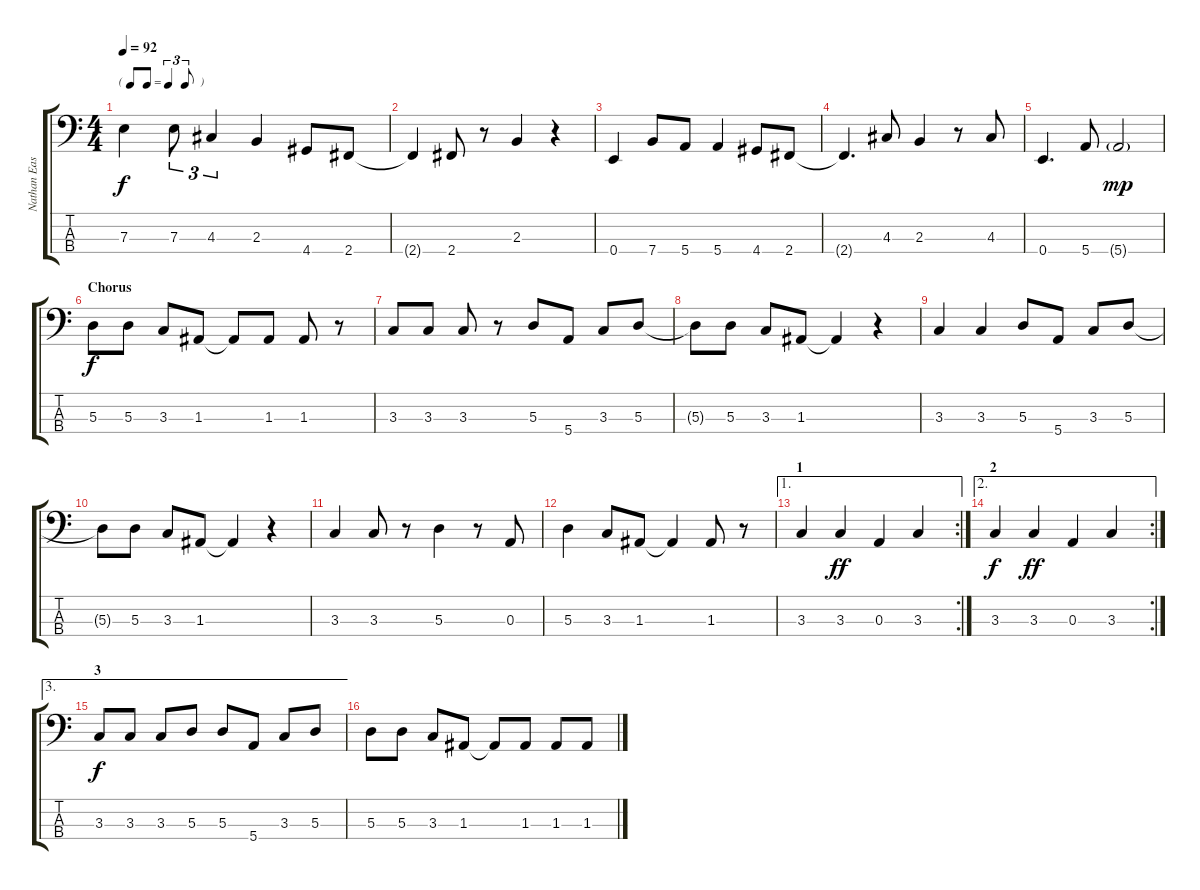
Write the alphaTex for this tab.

\track ("Nathan East" "Nathan Eas") {instrument acousticbass}
\staff {score tabs}
\tuning (G2 D2 A1 E1) {hide}
\ts (4 4)
\tf triplet8th
\tempo 92
\clef f4
\ks c
7.3.4{dy f} 7.3.8{tu (3 2)} 4.3.4{tu (3 2)} 2.3.4 4.4.8 2.4.8 |
2.4{t}.4 2.4.8 r.8 2.3.4 r.4 |
0.4.4 7.4.8 5.4.8 5.4.4 4.4.8 2.4.8 |
2.4{t}.4{d} 4.3.8 2.3.4 r.8 4.3.8 |
0.4.4{d} 5.4.8 5.4{g}.2{dy mp} |
\section ("" "Chorus")
5.3.8{dy f} 5.3.8 3.3.8 1.3.8 1.3{t}.8 1.3.8 1.3.8 r.8 |
3.3.8 3.3.8 3.3.8 r.8 5.3.8 5.4.8 3.3.8 5.3.8 |
5.3{t}.8 5.3.8 3.3.8 1.3.8 1.3{t}.4 r.4 |
3.3.4 3.3.4 5.3.8 5.4.8 3.3.8 5.3.8 |
5.3{t}.8 5.3.8 3.3.8 1.3.8 1.3{t}.4 r.4 |
3.3.4 3.3.8 r.8 5.3.4 r.8 0.3.8 |
5.3.4 3.3.8 1.3.8 1.3{t}.4 1.3.8 r.8 |
\ae 1
\rc 2
\section ("" "1")
3.3.4 3.3.4{dy ff} 0.3.4 3.3.4 |
\ae 2
\rc 2
\section ("" "2")
3.3.4{dy f} 3.3.4{dy ff} 0.3.4 3.3.4 |
\ae 3
\section ("" "3")
3.3.8{dy f} 3.3.8 3.3.8 5.3.8 5.3.8 5.4.8 3.3.8 5.3.8 |
5.3.8 5.3.8 3.3.8 1.3.8 1.3{t}.8 1.3.8 1.3.8 1.3.8
